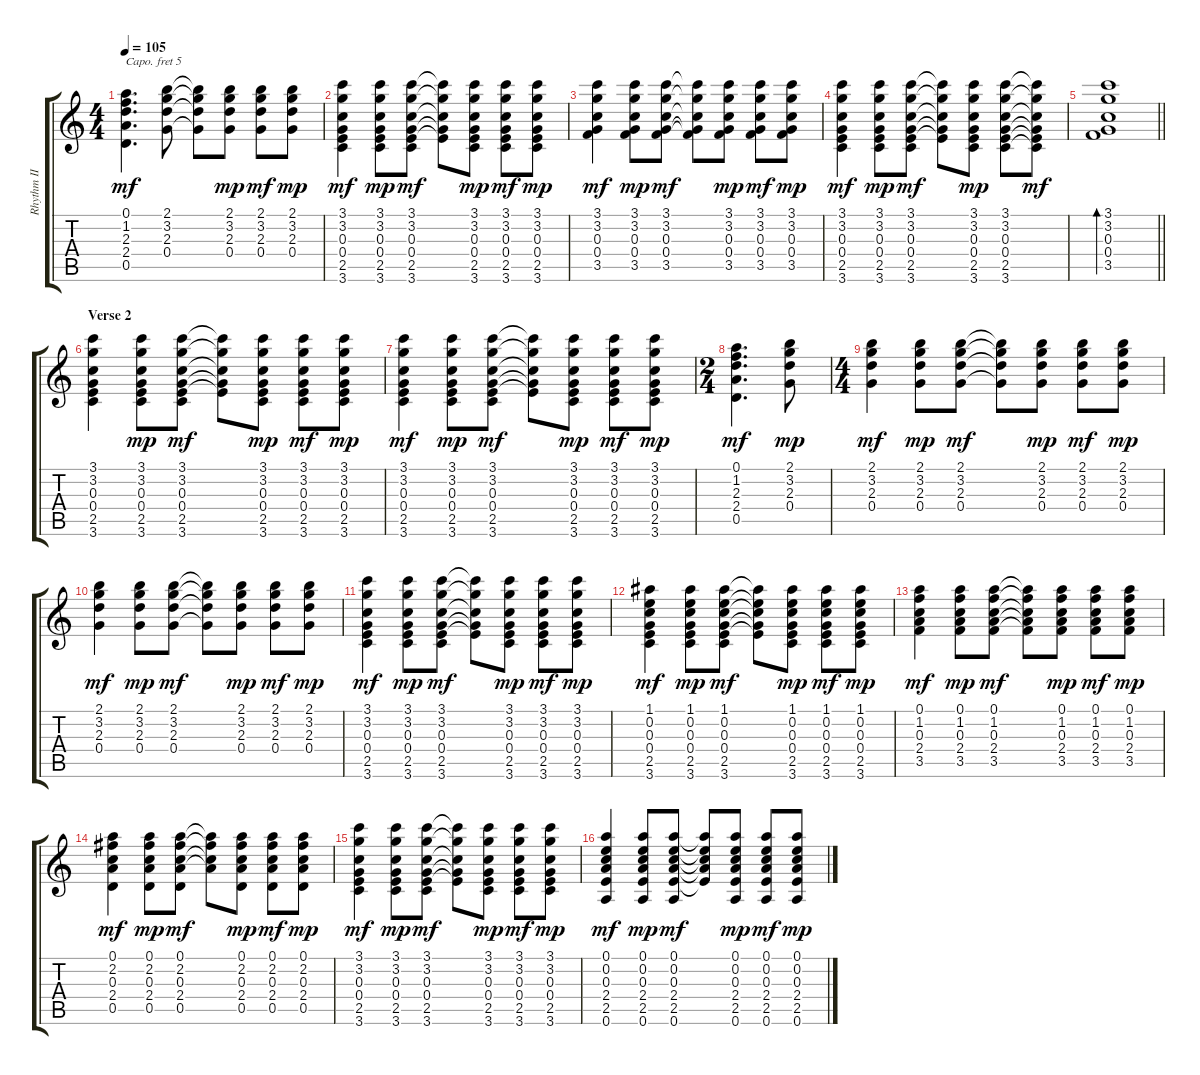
\track ("Rhythm II" "Rhythm II") {instrument acousticguitarsteel}
\staff {score tabs}
\capo 5
\tuning (E4 B3 G3 D3 A2 E2) {hide}
\ts (4 4)
\tempo 105
\clef g2
\ks c
(0.1 1.2 2.3 2.4 0.5).4{d dy mf} (2.1 3.2 2.3 0.4).8 (2.1{t} 3.2{t} 2.3{t} 0.4{t}).8 (2.1 3.2 2.3 0.4).8{dy mp} (2.1 3.2 2.3 0.4).8{dy mf} (2.1 3.2 2.3 0.4).8{dy mp} |
(3.1 3.2 0.3 0.4 2.5 3.6).4{dy mf} (3.1 3.2 0.3 0.4 2.5 3.6).8{dy mp} (3.1 3.2 0.3 0.4 2.5 3.6).8{dy mf} (3.1{t} 3.2{t} 0.3{t} 0.4{t} 2.5{t}).8 (3.1 3.2 0.3 0.4 2.5 3.6).8{dy mp} (3.1 3.2 0.3 0.4 2.5 3.6).8{dy mf} (3.1 3.2 0.3 0.4 2.5 3.6).8{dy mp} |
(3.1 3.2 0.3 0.4 3.5).4{dy mf} (3.1 3.2 0.3 0.4 3.5).8{dy mp} (3.1 3.2 0.3 0.4 3.5).8{dy mf} (3.1{t} 3.2{t} 0.3{t} 0.4{t} 3.5{t}).8 (3.1 3.2 0.3 0.4 3.5).8{dy mp} (3.1 3.2 0.3 0.4 3.5).8{dy mf} (3.1 3.2 0.3 0.4 3.5).8{dy mp} |
(3.1 3.2 0.3 0.4 2.5 3.6).4{dy mf} (3.1 3.2 0.3 0.4 2.5 3.6).8{dy mp} (3.1 3.2 0.3 0.4 2.5 3.6).8{dy mf} (3.1{t} 3.2{t} 0.3{t} 0.4{t} 2.5{t}).8 (3.1 3.2 0.3 0.4 2.5 3.6).8{dy mp} (3.1 3.2 0.3 0.4 2.5 3.6).8 (3.1{t} 3.2{t} 0.3{t} 0.4{t} 2.5{t} 3.6{t}).8{dy mf} |
\barLineRight lightlight
(3.1 3.2 0.3 0.4 3.5).1{bd 60} |
\section ("" "Verse 2")
(3.1 3.2 0.3 0.4 2.5 3.6).4 (3.1 3.2 0.3 0.4 2.5 3.6).8{dy mp} (3.1 3.2 0.3 0.4 2.5 3.6).8{dy mf} (3.1{t} 3.2{t} 0.3{t} 0.4{t} 2.5{t}).8 (3.1 3.2 0.3 0.4 2.5 3.6).8{dy mp} (3.1 3.2 0.3 0.4 2.5 3.6).8{dy mf} (3.1 3.2 0.3 0.4 2.5 3.6).8{dy mp} |
(3.1 3.2 0.3 0.4 2.5 3.6).4{dy mf} (3.1 3.2 0.3 0.4 2.5 3.6).8{dy mp} (3.1 3.2 0.3 0.4 2.5 3.6).8{dy mf} (3.1{t} 3.2{t} 0.3{t} 0.4{t} 2.5{t}).8 (3.1 3.2 0.3 0.4 2.5 3.6).8{dy mp} (3.1 3.2 0.3 0.4 2.5 3.6).8{dy mf} (3.1 3.2 0.3 0.4 2.5 3.6).8{dy mp} |
\ts (2 4)
(0.1 1.2 2.3 2.4 0.5).4{d dy mf} (2.1 3.2 2.3 0.4).8{dy mp} |
\ts (4 4)
(2.1 3.2 2.3 0.4).4{dy mf} (2.1 3.2 2.3 0.4).8{dy mp} (2.1 3.2 2.3 0.4).8{dy mf} (2.1{t} 3.2{t} 2.3{t} 0.4{t}).8 (2.1 3.2 2.3 0.4).8{dy mp} (2.1 3.2 2.3 0.4).8{dy mf} (2.1 3.2 2.3 0.4).8{dy mp} |
(2.1 3.2 2.3 0.4).4{dy mf} (2.1 3.2 2.3 0.4).8{dy mp} (2.1 3.2 2.3 0.4).8{dy mf} (2.1{t} 3.2{t} 2.3{t} 0.4{t}).8 (2.1 3.2 2.3 0.4).8{dy mp} (2.1 3.2 2.3 0.4).8{dy mf} (2.1 3.2 2.3 0.4).8{dy mp} |
(3.1 3.2 0.3 0.4 2.5 3.6).4{dy mf} (3.1 3.2 0.3 0.4 2.5 3.6).8{dy mp} (3.1 3.2 0.3 0.4 2.5 3.6).8{dy mf} (3.1{t} 3.2{t} 0.3{t} 0.4{t} 2.5{t}).8 (3.1 3.2 0.3 0.4 2.5 3.6).8{dy mp} (3.1 3.2 0.3 0.4 2.5 3.6).8{dy mf} (3.1 3.2 0.3 0.4 2.5 3.6).8{dy mp} |
(1.1 0.2 0.3 0.4 2.5 3.6).4{dy mf} (1.1 0.2 0.3 0.4 2.5 3.6).8{dy mp} (1.1 0.2 0.3 0.4 2.5 3.6).8{dy mf} (1.1{t} 0.2{t} 0.3{t} 0.4{t} 2.5{t}).8 (1.1 0.2 0.3 0.4 2.5 3.6).8{dy mp} (1.1 0.2 0.3 0.4 2.5 3.6).8{dy mf} (1.1 0.2 0.3 0.4 2.5 3.6).8{dy mp} |
(0.1 1.2 0.3 2.4 3.5).4{dy mf} (0.1 1.2 0.3 2.4 3.5).8{dy mp} (0.1 1.2 0.3 2.4 3.5).8{dy mf} (0.1{t} 1.2{t} 0.3{t} 2.4{t} 3.5{t}).8 (0.1 1.2 0.3 2.4 3.5).8{dy mp} (0.1 1.2 0.3 2.4 3.5).8{dy mf} (0.1 1.2 0.3 2.4 3.5).8{dy mp} |
(0.1 2.2 0.3 2.4 0.5).4{dy mf} (0.1 2.2 0.3 2.4 0.5).8{dy mp} (0.1 2.2 0.3 2.4 0.5).8{dy mf} (0.1{t} 2.2{t} 0.3{t} 2.4{t}).8 (0.1 2.2 0.3 2.4 0.5).8{dy mp} (0.1 2.2 0.3 2.4 0.5).8{dy mf} (0.1 2.2 0.3 2.4 0.5).8{dy mp} |
(3.1 3.2 0.3 0.4 2.5 3.6).4{dy mf} (3.1 3.2 0.3 0.4 2.5 3.6).8{dy mp} (3.1 3.2 0.3 0.4 2.5 3.6).8{dy mf} (3.1{t} 3.2{t} 0.3{t} 0.4{t} 2.5{t}).8 (3.1 3.2 0.3 0.4 2.5 3.6).8{dy mp} (3.1 3.2 0.3 0.4 2.5 3.6).8{dy mf} (3.1 3.2 0.3 0.4 2.5 3.6).8{dy mp} |
(0.1 0.2 0.3 2.4 2.5 0.6).4{dy mf} (0.1 0.2 0.3 2.4 2.5 0.6).8{dy mp} (0.1 0.2 0.3 2.4 2.5 0.6).8{dy mf} (0.1{t} 0.2{t} 0.3{t} 2.4{t} 2.5{t}).8 (0.1 0.2 0.3 2.4 2.5 0.6).8{dy mp} (0.1 0.2 0.3 2.4 2.5 0.6).8{dy mf} (0.1 0.2 0.3 2.4 2.5 0.6).8{dy mp}
